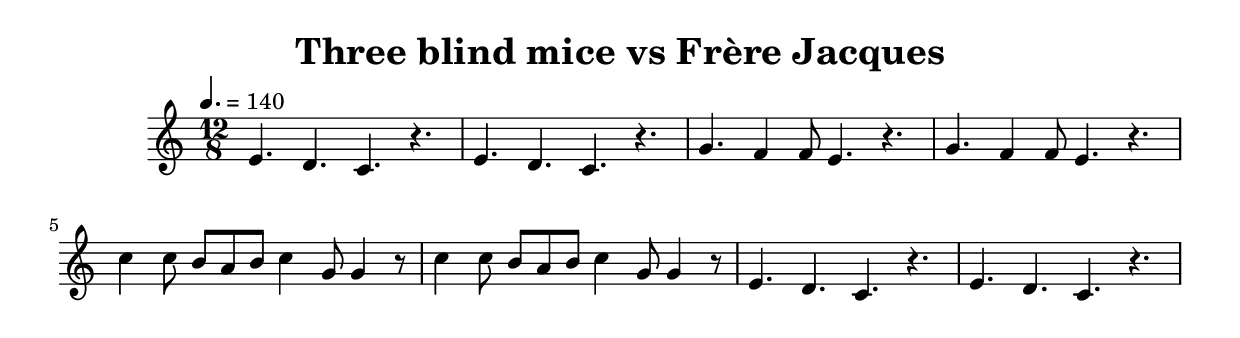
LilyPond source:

\version "2.18.2"
\header {
  title = "Three blind mice vs Frère Jacques"
}

mice = {
  \repeat unfold 2 { e4. d c r }
  \repeat unfold 2 { g' f4 f8 e4. r }
  \repeat unfold 2 { c'4 c8 b a b c4 g8 g4 r8 }
  \repeat unfold 2 { e4. d c r }
}

brother = {
  \repeat unfold 2 { c4. d e c }
  \repeat unfold 2 { e4. f g2. }
  \repeat unfold 2 { g4 a8 g4 f8 e4. c }
  \repeat unfold 2 { c4. g c2. }
}

\score {

<<
  \new Staff <<
    \time 12/8
    \tempo 4. = 140
    \set Staff.midiInstrument = "vibraphone"
    \relative c' {
       \mice
    }
  >>
%   \new Staff <<
%     \set Staff.midiInstrument = "recorder"
%     \relative c'' {
%        R1. R 
%       \brother
%     }
%   >>
%   \new Staff <<
%     \set Staff.midiInstrument = "vibraphone"
%     \relative c' {
%        R1. R R R \mice
%     }
%   >>
%   \new Staff <<
%     \set Staff.midiInstrument = "recorder"
%     \relative c'' {
%       R1. R R R R R \brother
%     }
%   >>
>>

\layout {}
\midi {}

}